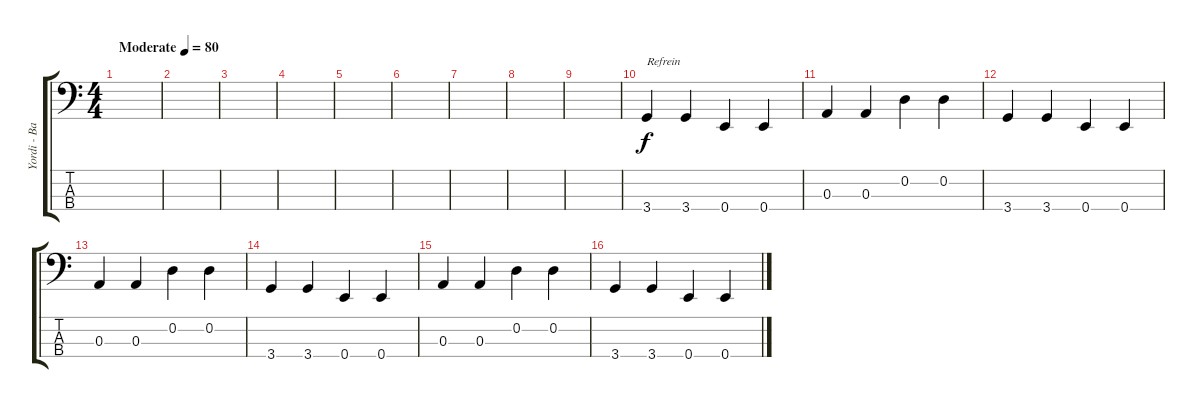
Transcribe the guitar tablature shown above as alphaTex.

\track ("Yordi - Basgitaar" "Yordi - Ba") {instrument electricbassfinger}
\staff {score tabs}
\tuning (G2 D2 A1 E1) {hide}
\ts (4 4)
\tempo (80 "Moderate")
\clef f4
\ks c
|
|
|
|
|
|
|
|
|
3.4.4{txt "Refrein"} 3.4.4 0.4.4 0.4.4 |
0.3.4 0.3.4 0.2.4 0.2.4 |
3.4.4 3.4.4 0.4.4 0.4.4 |
0.3.4 0.3.4 0.2.4 0.2.4 |
3.4.4 3.4.4 0.4.4 0.4.4 |
0.3.4 0.3.4 0.2.4 0.2.4 |
3.4.4 3.4.4 0.4.4 0.4.4
